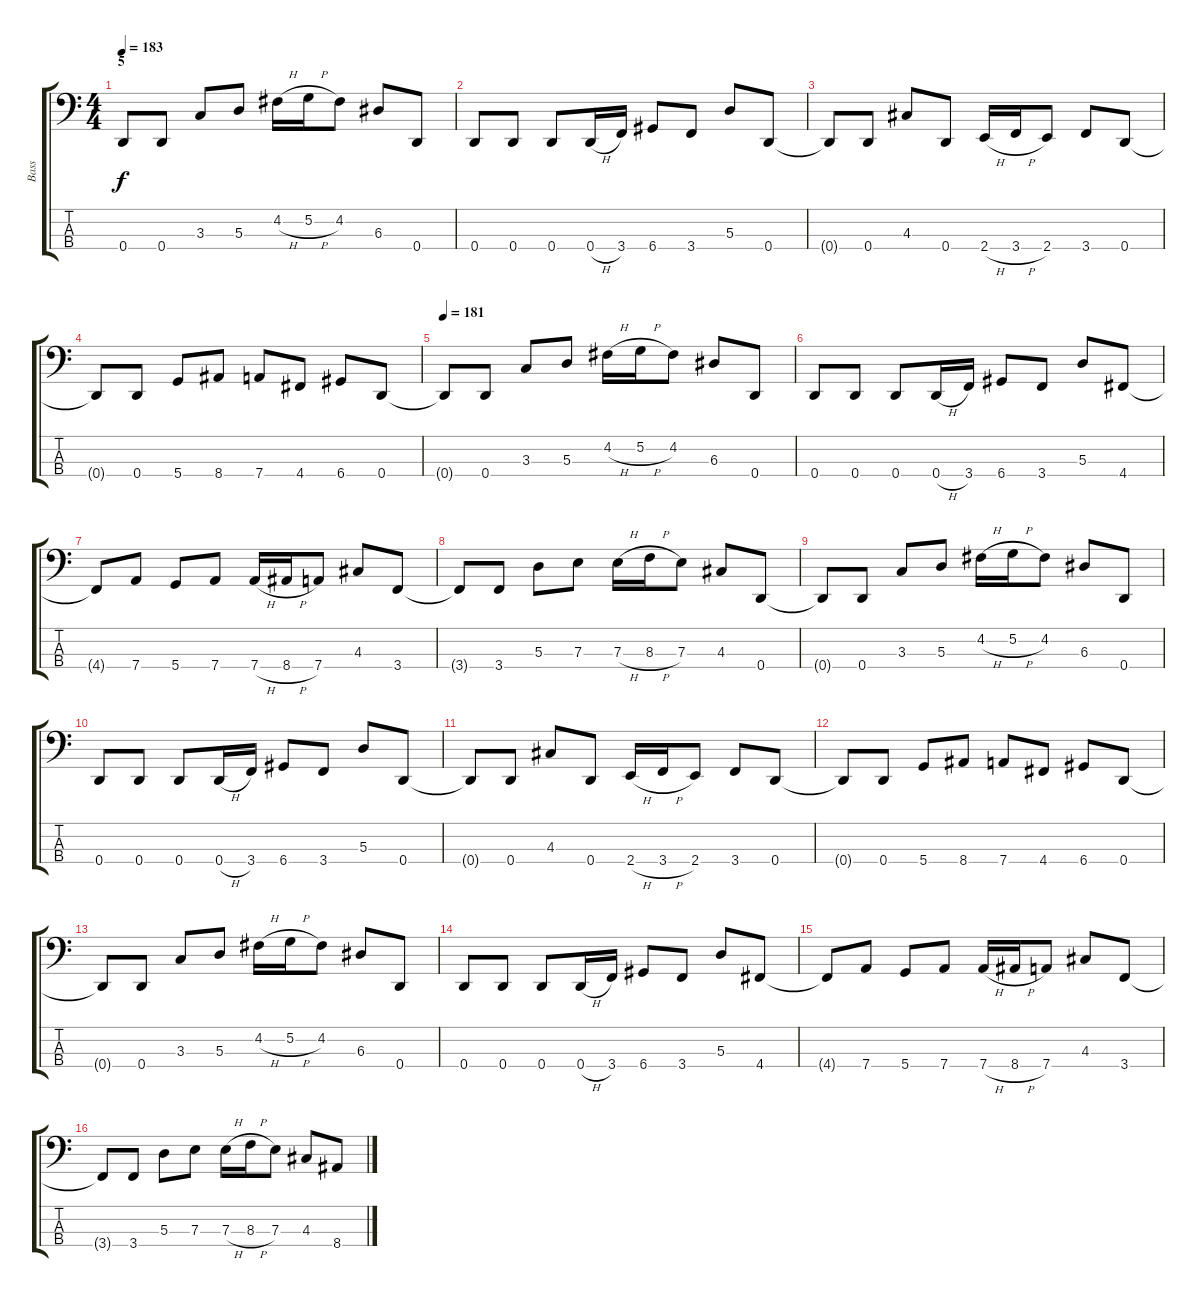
\track ("Bass" "Bass") {instrument electricbassfinger}
\staff {score tabs}
\tuning (G2 D2 A1 D1) {hide}
\ts (4 4)
\section ("" "5")
\tempo 183
\clef f4
\ks c
0.4{t}.8{dy f} 0.4.8 3.3.8 5.3.8 4.2{h}.16 5.2{h}.16 4.2.8 6.3.8 0.4.8 |
0.4.8 0.4.8 0.4.8 0.4{h}.16 3.4.16 6.4.8 3.4.8 5.3.8 0.4.8 |
0.4{t}.8 0.4.8 4.3.8 0.4.8 2.4{h}.16 3.4{h}.16 2.4.8 3.4.8 0.4.8 |
0.4{t}.8 0.4.8 5.4.8 8.4.8 7.4.8 4.4.8 6.4.8 0.4.8 |
\tempo 181
0.4{t}.8 0.4.8 3.3.8 5.3.8 4.2{h}.16 5.2{h}.16 4.2.8 6.3.8 0.4.8 |
0.4.8 0.4.8 0.4.8 0.4{h}.16 3.4.16 6.4.8 3.4.8 5.3.8 4.4.8 |
4.4{t}.8 7.4.8 5.4.8 7.4.8 7.4{h}.16 8.4{h}.16 7.4.8 4.3.8 3.4.8 |
3.4{t}.8 3.4.8 5.3.8 7.3.8 7.3{h}.16 8.3{h}.16 7.3.8 4.3.8 0.4.8 |
0.4{t}.8 0.4.8 3.3.8 5.3.8 4.2{h}.16 5.2{h}.16 4.2.8 6.3.8 0.4.8 |
0.4.8 0.4.8 0.4.8 0.4{h}.16 3.4.16 6.4.8 3.4.8 5.3.8 0.4.8 |
0.4{t}.8 0.4.8 4.3.8 0.4.8 2.4{h}.16 3.4{h}.16 2.4.8 3.4.8 0.4.8 |
0.4{t}.8 0.4.8 5.4.8 8.4.8 7.4.8 4.4.8 6.4.8 0.4.8 |
0.4{t}.8 0.4.8 3.3.8 5.3.8 4.2{h}.16 5.2{h}.16 4.2.8 6.3.8 0.4.8 |
0.4.8 0.4.8 0.4.8 0.4{h}.16 3.4.16 6.4.8 3.4.8 5.3.8 4.4.8 |
4.4{t}.8 7.4.8 5.4.8 7.4.8 7.4{h}.16 8.4{h}.16 7.4.8 4.3.8 3.4.8 |
3.4{t}.8 3.4.8 5.3.8 7.3.8 7.3{h}.16 8.3{h}.16 7.3.8 4.3.8 8.4.8
